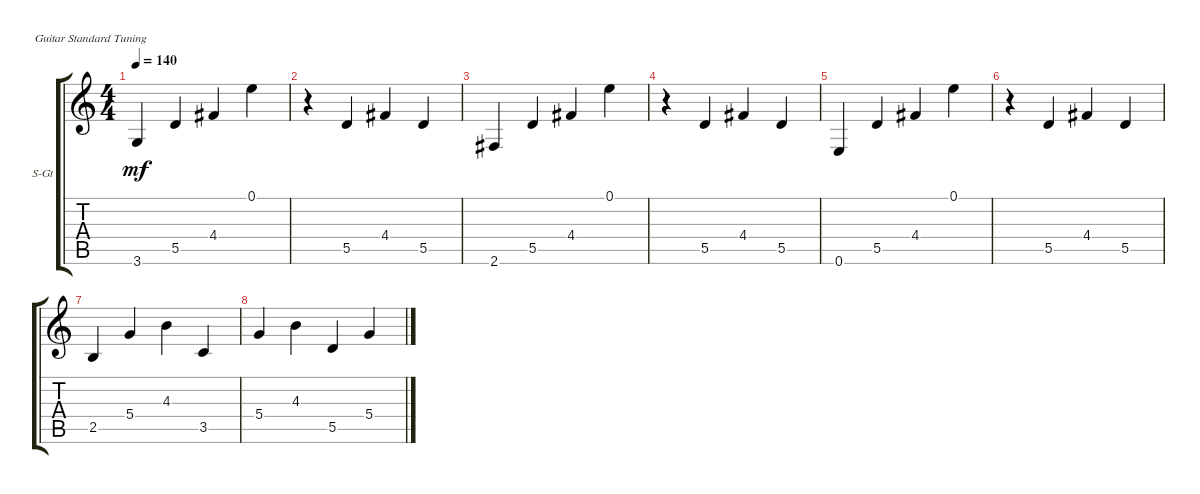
\defaultSystemsLayout 4
\bracketExtendMode groupsimilarinstruments
\firstSystemTrackNameOrientation horizontal
\otherSystemsTrackNameOrientation horizontal
\track ("Steel Guitar" "S-Gt") {instrument acousticguitarsteel}
\staff {score tabs}
\tuning (E4 B3 G3 D3 A2 E2)
\ts (4 4)
\tempo 140
\clef g2
\ks c
3.6.4{dy mf instrument acousticguitarsteel} 5.5.4 4.4.4 0.1.4 |
r.4 5.5.4 4.4.4 5.5.4 |
2.6.4 5.5.4 4.4.4 0.1.4 |
r.4 5.5.4 4.4.4 5.5.4 |
0.6.4 5.5.4 4.4.4 0.1.4 |
r.4 5.5.4 4.4.4 5.5.4 |
2.5.4 5.4.4 4.3.4 3.5.4 |
5.4.4 4.3.4 5.5.4 5.4.4
